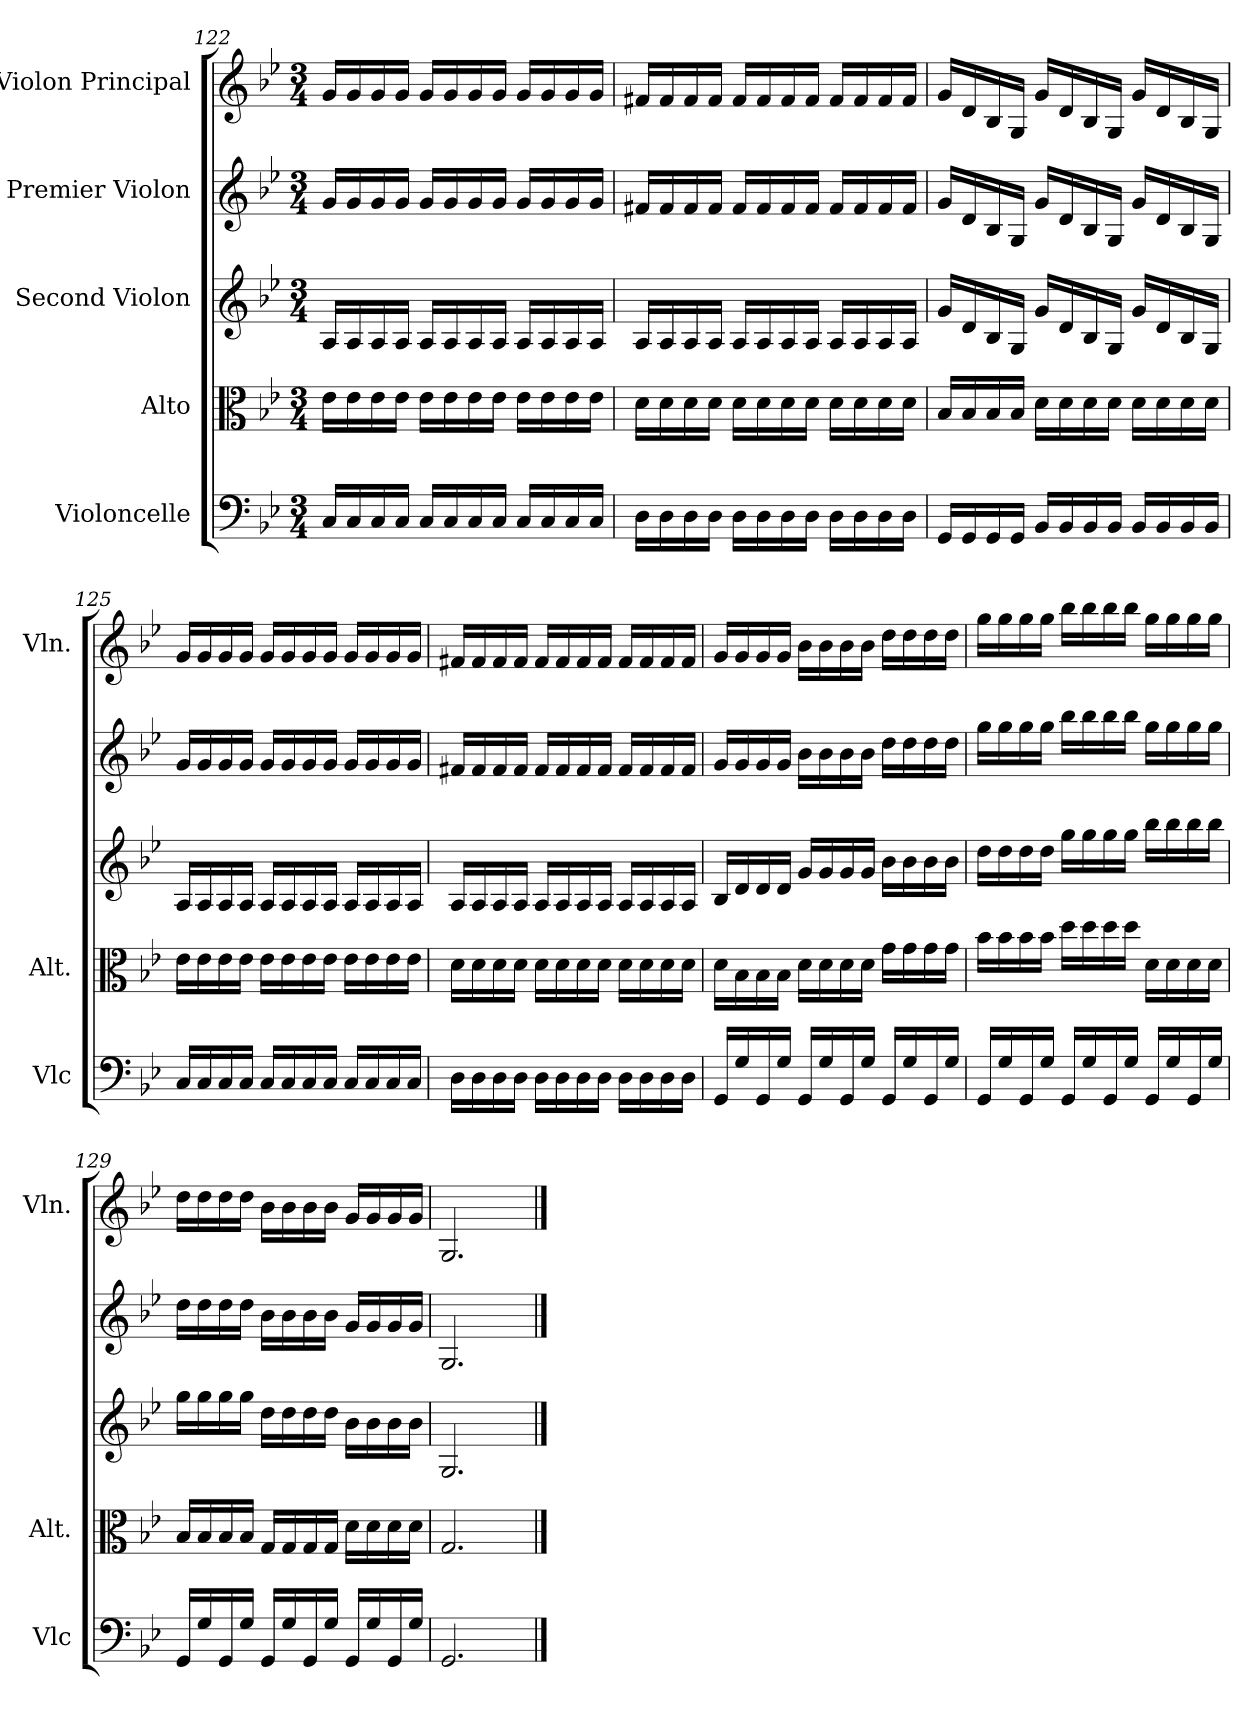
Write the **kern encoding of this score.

**kern	**kern	**kern	**kern	**kern
*part5	*part4	*part3	*part2	*part1
*staff5	*staff4	*staff3	*staff2	*staff1
*I"Violoncelle	*I"Alto	*I"Second Violon	*I"Premier Violon	*I"Violon Principal
*I'Vlc	*I'Alt.	*	*	*I'Vln.
!!LO:PB:g=z
*clefF4	*clefC3	*clefG2	*clefG2	*clefG2
*k[b-e-]	*k[b-e-]	*k[b-e-]	*k[b-e-]	*k[b-e-]
*M3/4	*M3/4	*M3/4	*M3/4	*M3/4
=122	=122	=122	=122	=122
16C/LL	16e-\LL	16A/LL	16g/LL	16g/LL
16C/	16e-\	16A/	16g/	16g/
16C/	16e-\	16A/	16g/	16g/
16C/JJ	16e-\JJ	16A/JJ	16g/JJ	16g/JJ
16C/LL	16e-\LL	16A/LL	16g/LL	16g/LL
16C/	16e-\	16A/	16g/	16g/
16C/	16e-\	16A/	16g/	16g/
16C/JJ	16e-\JJ	16A/JJ	16g/JJ	16g/JJ
16C/LL	16e-\LL	16A/LL	16g/LL	16g/LL
16C/	16e-\	16A/	16g/	16g/
16C/	16e-\	16A/	16g/	16g/
16C/JJ	16e-\JJ	16A/JJ	16g/JJ	16g/JJ
=123	=123	=123	=123	=123
16D\LL	16d\LL	16A/LL	16f#X/LL	16f#X/LL
16D\	16d\	16A/	16f#/	16f#/
16D\	16d\	16A/	16f#/	16f#/
16D\JJ	16d\JJ	16A/JJ	16f#/JJ	16f#/JJ
16D\LL	16d\LL	16A/LL	16f#/LL	16f#/LL
16D\	16d\	16A/	16f#/	16f#/
16D\	16d\	16A/	16f#/	16f#/
16D\JJ	16d\JJ	16A/JJ	16f#/JJ	16f#/JJ
16D\LL	16d\LL	16A/LL	16f#/LL	16f#/LL
16D\	16d\	16A/	16f#/	16f#/
16D\	16d\	16A/	16f#/	16f#/
16D\JJ	16d\JJ	16A/JJ	16f#/JJ	16f#/JJ
=124	=124	=124	=124	=124
16GG/LL	16B-/LL	16g/LL	16g/LL	16g/LL
16GG/	16B-/	16d/	16d/	16d/
16GG/	16B-/	16B-/	16B-/	16B-/
16GG/JJ	16B-/JJ	16G/JJ	16G/JJ	16G/JJ
16BB-/LL	16d\LL	16g/LL	16g/LL	16g/LL
16BB-/	16d\	16d/	16d/	16d/
16BB-/	16d\	16B-/	16B-/	16B-/
16BB-/JJ	16d\JJ	16G/JJ	16G/JJ	16G/JJ
16BB-/LL	16d\LL	16g/LL	16g/LL	16g/LL
16BB-/	16d\	16d/	16d/	16d/
16BB-/	16d\	16B-/	16B-/	16B-/
16BB-/JJ	16d\JJ	16G/JJ	16G/JJ	16G/JJ
!!LO:LB:g=z
=125	=125	=125	=125	=125
16C/LL	16e-\LL	16A/LL	16g/LL	16g/LL
16C/	16e-\	16A/	16g/	16g/
16C/	16e-\	16A/	16g/	16g/
16C/JJ	16e-\JJ	16A/JJ	16g/JJ	16g/JJ
16C/LL	16e-\LL	16A/LL	16g/LL	16g/LL
16C/	16e-\	16A/	16g/	16g/
16C/	16e-\	16A/	16g/	16g/
16C/JJ	16e-\JJ	16A/JJ	16g/JJ	16g/JJ
16C/LL	16e-\LL	16A/LL	16g/LL	16g/LL
16C/	16e-\	16A/	16g/	16g/
16C/	16e-\	16A/	16g/	16g/
16C/JJ	16e-\JJ	16A/JJ	16g/JJ	16g/JJ
=126	=126	=126	=126	=126
16D\LL	16d\LL	16A/LL	16f#X/LL	16f#X/LL
16D\	16d\	16A/	16f#/	16f#/
16D\	16d\	16A/	16f#/	16f#/
16D\JJ	16d\JJ	16A/JJ	16f#/JJ	16f#/JJ
16D\LL	16d\LL	16A/LL	16f#/LL	16f#/LL
16D\	16d\	16A/	16f#/	16f#/
16D\	16d\	16A/	16f#/	16f#/
16D\JJ	16d\JJ	16A/JJ	16f#/JJ	16f#/JJ
16D\LL	16d\LL	16A/LL	16f#/LL	16f#/LL
16D\	16d\	16A/	16f#/	16f#/
16D\	16d\	16A/	16f#/	16f#/
16D\JJ	16d\JJ	16A/JJ	16f#/JJ	16f#/JJ
=127	=127	=127	=127	=127
16GG/LL	16d\LL	16B-/LL	16g/LL	16g/LL
16G/	16B-\	16d/	16g/	16g/
16GG/	16B-\	16d/	16g/	16g/
16G/JJ	16B-\JJ	16d/JJ	16g/JJ	16g/JJ
16GG/LL	16d\LL	16g/LL	16b-\LL	16b-\LL
16G/	16d\	16g/	16b-\	16b-\
16GG/	16d\	16g/	16b-\	16b-\
16G/JJ	16d\JJ	16g/JJ	16b-\JJ	16b-\JJ
16GG/LL	16g\LL	16b-\LL	16dd\LL	16dd\LL
16G/	16g\	16b-\	16dd\	16dd\
16GG/	16g\	16b-\	16dd\	16dd\
16G/JJ	16g\JJ	16b-\JJ	16dd\JJ	16dd\JJ
!!LO:PB:g=z
=128	=128	=128	=128	=128
16GG/LL	16b-\LL	16dd\LL	16gg\LL	16gg\LL
16G/	16b-\	16dd\	16gg\	16gg\
16GG/	16b-\	16dd\	16gg\	16gg\
16G/JJ	16b-\JJ	16dd\JJ	16gg\JJ	16gg\JJ
16GG/LL	16dd\LL	16gg\LL	16bb-\LL	16bb-\LL
16G/	16dd\	16gg\	16bb-\	16bb-\
16GG/	16dd\	16gg\	16bb-\	16bb-\
16G/JJ	16dd\JJ	16gg\JJ	16bb-\JJ	16bb-\JJ
16GG/LL	16d\LL	16bb-\LL	16gg\LL	16gg\LL
16G/	16d\	16bb-\	16gg\	16gg\
16GG/	16d\	16bb-\	16gg\	16gg\
16G/JJ	16d\JJ	16bb-\JJ	16gg\JJ	16gg\JJ
=129	=129	=129	=129	=129
16GG/LL	16B-/LL	16gg\LL	16dd\LL	16dd\LL
16G/	16B-/	16gg\	16dd\	16dd\
16GG/	16B-/	16gg\	16dd\	16dd\
16G/JJ	16B-/JJ	16gg\JJ	16dd\JJ	16dd\JJ
16GG/LL	16G/LL	16dd\LL	16b-\LL	16b-\LL
16G/	16G/	16dd\	16b-\	16b-\
16GG/	16G/	16dd\	16b-\	16b-\
16G/JJ	16G/JJ	16dd\JJ	16b-\JJ	16b-\JJ
16GG/LL	16d\LL	16b-\LL	16g/LL	16g/LL
16G/	16d\	16b-\	16g/	16g/
16GG/	16d\	16b-\	16g/	16g/
16G/JJ	16d\JJ	16b-\JJ	16g/JJ	16g/JJ
=130	=130	=130	=130	=130
2.GG/	2.G/	2.G/	2.G/	2.G/
==	==	==	==	==
*-	*-	*-	*-	*-
